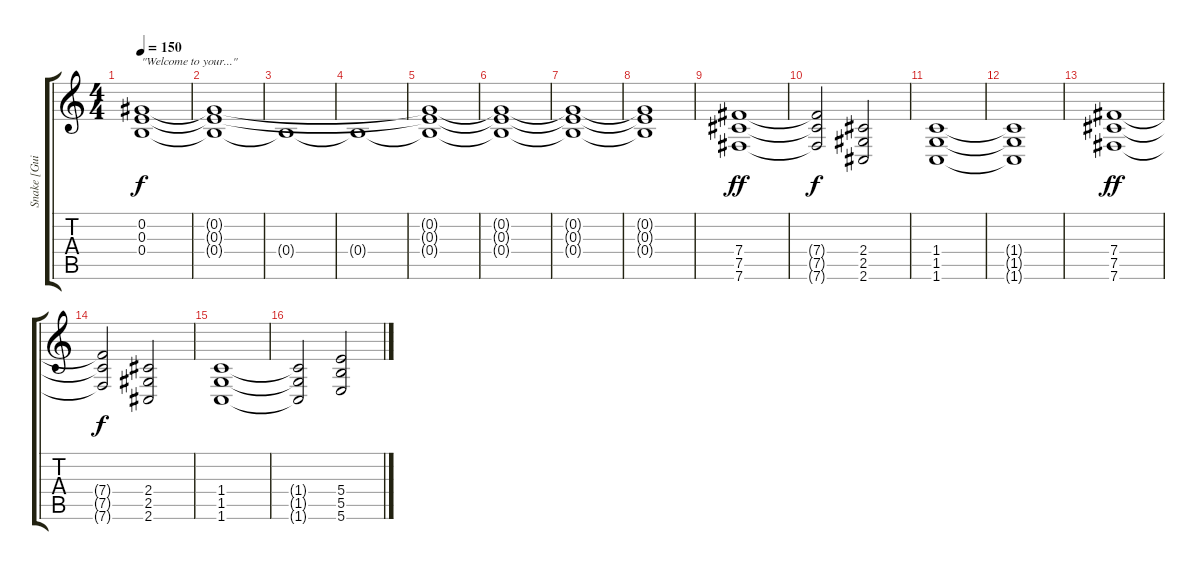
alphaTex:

\track ("Snake [Guitar 1]" "Snake [Gui") {instrument distortionguitar}
\staff {score tabs}
\tuning (Db4 Ab3 E3 B2 Gb2 B1) {hide}
\ts (4 4)
\tempo 150
\clef g2
\ks c
(0.2 0.3 0.4).1{txt "\"Welcome to your...\"" dy f} |
(0.2{t} 0.3{t} 0.4{t}).1 |
0.4{t}.1 |
0.4{t}.1 |
(0.2{t} 0.3{t} 0.4{t}).1 |
(0.2{t} 0.3{t} 0.4{t}).1 |
(0.2{t} 0.3{t} 0.4{t}).1 |
(0.2{t} 0.3{t} 0.4{t}).1 |
(7.4 7.5 7.6).1{dy ff} |
(7.4{t} 7.5{t} 7.6{t}).2{dy f} (2.4 2.5 2.6).2 |
(1.4 1.5 1.6).1 |
(1.4{t} 1.5{t} 1.6{t}).1 |
(7.4 7.5 7.6).1{dy ff} |
(7.4{t} 7.5{t} 7.6{t}).2{dy f} (2.4 2.5 2.6).2 |
(1.4 1.5 1.6).1 |
(1.4{t} 1.5{t} 1.6{t}).2 (5.4 5.5 5.6).2
